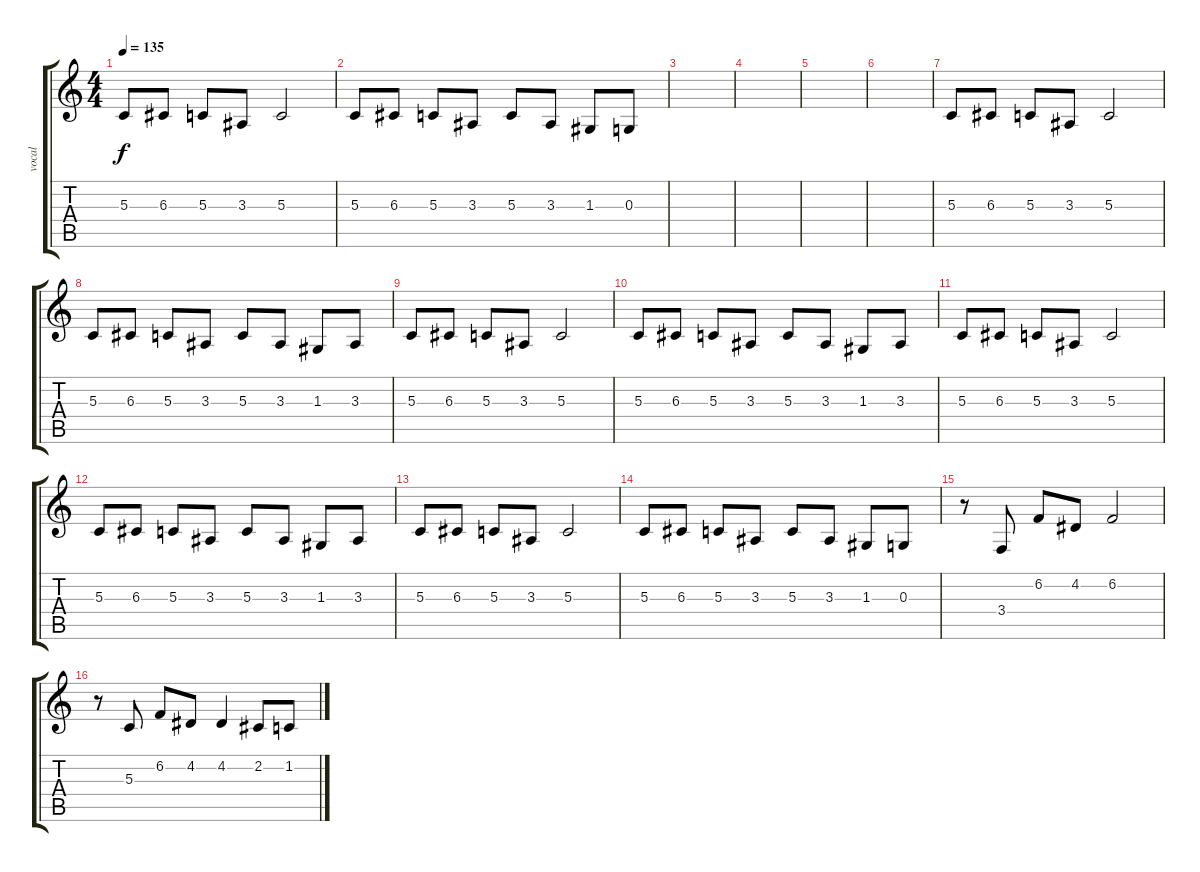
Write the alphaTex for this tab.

\track ("vocal" "vocal") {instrument tenorsax}
\staff {score tabs}
\tuning (E4 B3 G3 D3 A2 E2) {hide}
\ts (4 4)
\tempo 135
\clef g2
\ks c
5.3.8{dy f} 6.3.8 5.3.8 3.3.8 5.3.2 |
5.3.8 6.3.8 5.3.8 3.3.8 5.3.8 3.3.8 1.3.8 0.3.8 |
|
|
|
|
5.3.8 6.3.8 5.3.8 3.3.8 5.3.2 |
5.3.8 6.3.8 5.3.8 3.3.8 5.3.8 3.3.8 1.3.8 3.3.8 |
5.3.8 6.3.8 5.3.8 3.3.8 5.3.2 |
5.3.8 6.3.8 5.3.8 3.3.8 5.3.8 3.3.8 1.3.8 3.3.8 |
5.3.8 6.3.8 5.3.8 3.3.8 5.3.2 |
5.3.8 6.3.8 5.3.8 3.3.8 5.3.8 3.3.8 1.3.8 3.3.8 |
5.3.8 6.3.8 5.3.8 3.3.8 5.3.2 |
5.3.8 6.3.8 5.3.8 3.3.8 5.3.8 3.3.8 1.3.8 0.3.8 |
r.8 3.4.8 6.2.8 4.2.8 6.2.2 |
r.8 5.3.8 6.2.8 4.2.8 4.2.4 2.2.8 1.2.8
